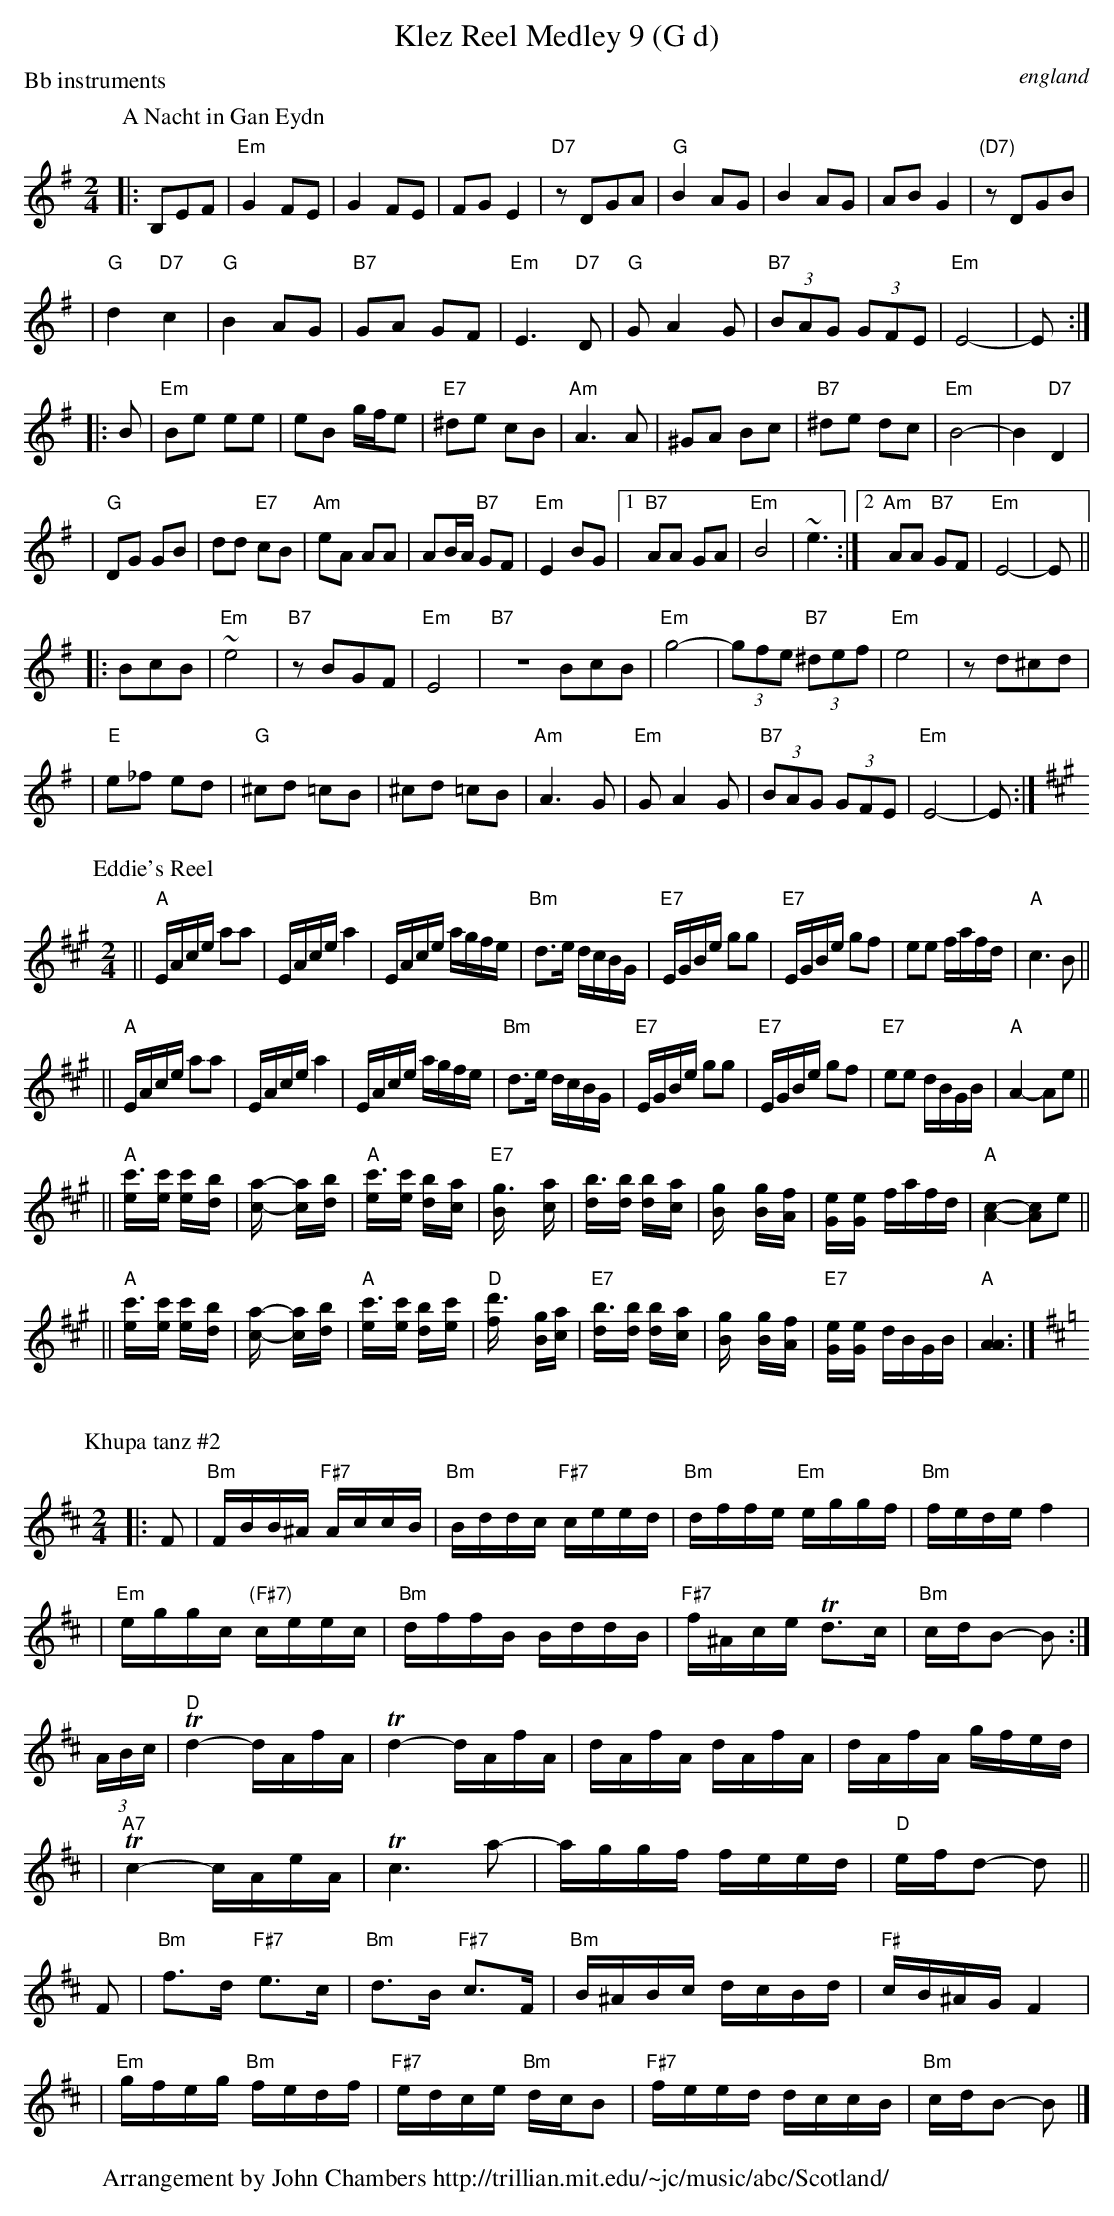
X:1
T: Klez Reel Medley 9 (G d)
O:england
P: Bb instruments
K: D
P: A Nacht in Gan Eydn
M: 2/4
L: 1/8
K: Em
|: B,EF \
| "Em"G2 FE | G2 FE | FG E2 | "D7"zDGA | "G"B2 AG | B2 AG | AB G2 | "(D7)"zDGB |
| "G"d2 "D7"c2 | "G"B2 AG | "B7"GA GF | "Em"E3 "D7"D | "G"GA2G | "B7"(3BAG (3GFE | "Em"E4- | E :|
|: B \
| "Em"Be ee | eB g/f/e | "E7"^de cB | "Am"A3 A | ^GA Bc | "B7"^de dc | "Em"B4- | B2 "D7"D2 |
| "G"DG GB | dd "E7"cB | "Am"eA AA | AB/A/ "B7"GF | "Em"E2 BG |1 "B7"AA GA | "Em"B4 | ~e3 :|2 "Am"AA "B7"GF | "Em"E4- | E ||
|: BcB \
| "Em"~e4 | "B7"zBGF | "Em"E4 | "B7"ZBcB | "Em"g4- | (3gfe "B7"(3^def | "Em"e4 | zd^cd |
| "E"e_f ed | "G"^cd =cB | ^cd =cB | "Am"A3G | "Em"GA2G | "B7"(3BAG (3GFE | "Em"E4- | E :|
P: Eddie's Reel
M: 2/4
L: 1/16
K: A
|| "A"EAce a2a2 | EAce a4 | EAce agfe | "Bm"d3e dcBG \
| "E7"EGBe g2g2 | "E7"EGBe g2f2 | e2e2 fafd | "A"c6 B2 ||
|| "A"EAce a2a2 | EAce a4 | EAce agfe | "Bm"d3e dcBG \
| "E7"EGBe g2g2 | "E7"EGBe g2f2 | "E7"e2e2 dBGB | "A"A4- A2e2  ||
|| "A"[c'3e][c'e] [c'2e][b2d] | [a4c]- [a2c][b2d] | "A"[c'3e][c'e] [b2d][a2c] \
| "E7"[g6B] [a2c] | [b3d][bd] [b2d][a2c] | [g4B] [g2B][f2A] | [e2G][e2G] fafd | "A"[A4c4]- [A2c2]e2  ||
|| "A"[c'3e][c'e] [c'2e][b2d] | [a4c]- [a2c][b2d] | "A"[c'3e][c'e] [b2d][c'2e] | "D"[d'6f] [gB][ac] \
| "E7"[b3d][bd] [b2d][a2c] | [g4B] [g2B][f2A] | "E7"[e2G][e2G] dBGB | "A"[A6A6] |]
P: Khupa tanz #2
M: 2/4
L: 1/16
K: Bm
|: F2 \
| "Bm"FBB^A "F#7"AccB | "Bm"Bddc "F#7"ceed | "Bm"dffe "Em"eggf | "Bm"fede f4 |
| "Em"eggc "(F#7)"ceec | "Bm"dffB BddB | "F#7"f^Ace Td3c | "Bm"cdB2- B2 :|
(3ABc \
| "D"Td4- dAfA | Td4- dAfA | dAfA dAfA | dAfA gfed |
| "A7"Tc4- cAeA | Tc6 a2- | aggf feed | "D"efd2- d2 ||
F2 \
| "Bm"f3d "F#7"e3c | "Bm"d3B "F#7"c3F | "Bm"B^ABc dcBd | "F#"cB^AG F4 |
| "Em"gfeg "Bm"fedf | "F#7"edce "Bm"dcB2 | "F#7"feed dccB | "Bm"cdB2- B2 |]
W: Arrangement by John Chambers http://trillian.mit.edu/~jc/music/abc/Scotland/
